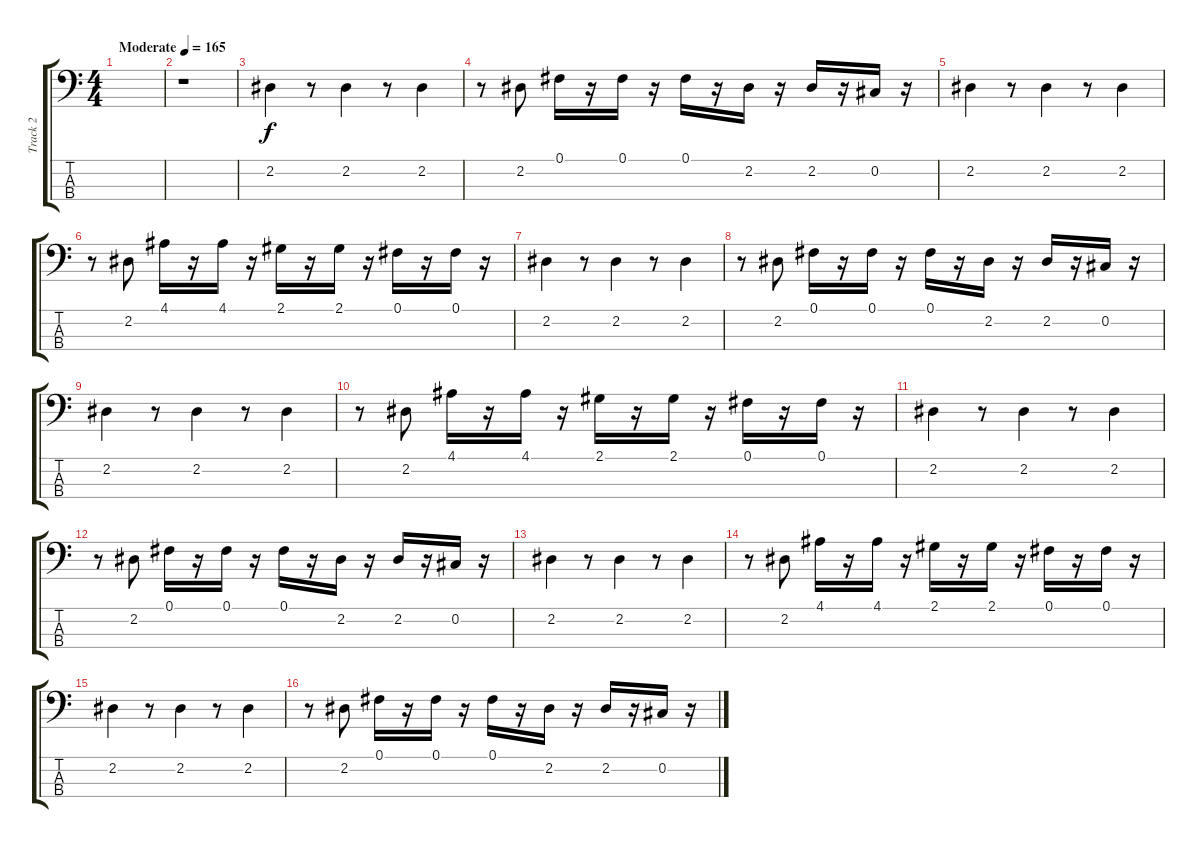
\track ("Track 2" "Track 2") {instrument electricbassfinger}
\staff {score tabs}
\tuning (Gb2 Db2 Ab1 Eb1) {hide}
\ts (4 4)
\tempo (165 "Moderate")
\clef f4
\ks c
|
r.1 |
2.2.4 r.8 2.2.4 r.8 2.2.4 |
r.8 2.2.8 0.1.16 r.16 0.1.16 r.16 0.1.16 r.16 2.2.16 r.16 2.2.16 r.16 0.2.16 r.16 |
2.2.4 r.8 2.2.4 r.8 2.2.4 |
r.8 2.2.8 4.1.16 r.16 4.1.16 r.16 2.1.16 r.16 2.1.16 r.16 0.1.16 r.16 0.1.16 r.16 |
2.2.4 r.8 2.2.4 r.8 2.2.4 |
r.8 2.2.8 0.1.16 r.16 0.1.16 r.16 0.1.16 r.16 2.2.16 r.16 2.2.16 r.16 0.2.16 r.16 |
2.2.4 r.8 2.2.4 r.8 2.2.4 |
r.8 2.2.8 4.1.16 r.16 4.1.16 r.16 2.1.16 r.16 2.1.16 r.16 0.1.16 r.16 0.1.16 r.16 |
2.2.4 r.8 2.2.4 r.8 2.2.4 |
r.8 2.2.8 0.1.16 r.16 0.1.16 r.16 0.1.16 r.16 2.2.16 r.16 2.2.16 r.16 0.2.16 r.16 |
2.2.4 r.8 2.2.4 r.8 2.2.4 |
r.8 2.2.8 4.1.16 r.16 4.1.16 r.16 2.1.16 r.16 2.1.16 r.16 0.1.16 r.16 0.1.16 r.16 |
2.2.4 r.8 2.2.4 r.8 2.2.4 |
r.8 2.2.8 0.1.16 r.16 0.1.16 r.16 0.1.16 r.16 2.2.16 r.16 2.2.16 r.16 0.2.16 r.16
